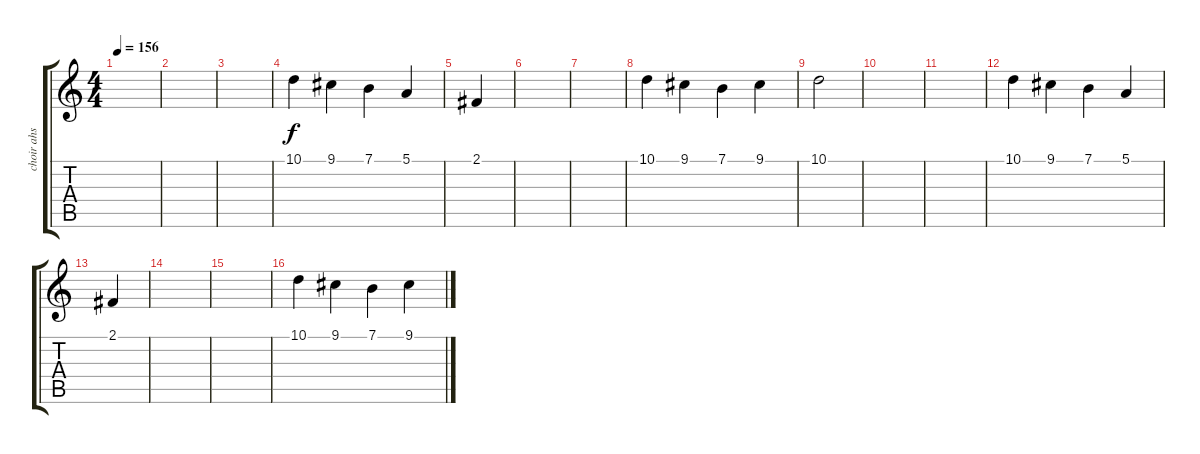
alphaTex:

\track ("choir ahs" "choir ahs") {instrument choiraahs}
\staff {score tabs}
\tuning (E4 B3 G3 D3 A2 E2) {hide}
\ts (4 4)
\tempo 156
\clef g2
\ks c
|
|
|
10.1.4 9.1.4 7.1.4 5.1.4 |
2.1.4 |
|
|
10.1.4 9.1.4 7.1.4 9.1.4 |
10.1.2 |
|
|
10.1.4 9.1.4 7.1.4 5.1.4 |
2.1.4 |
|
|
10.1.4 9.1.4 7.1.4 9.1.4
